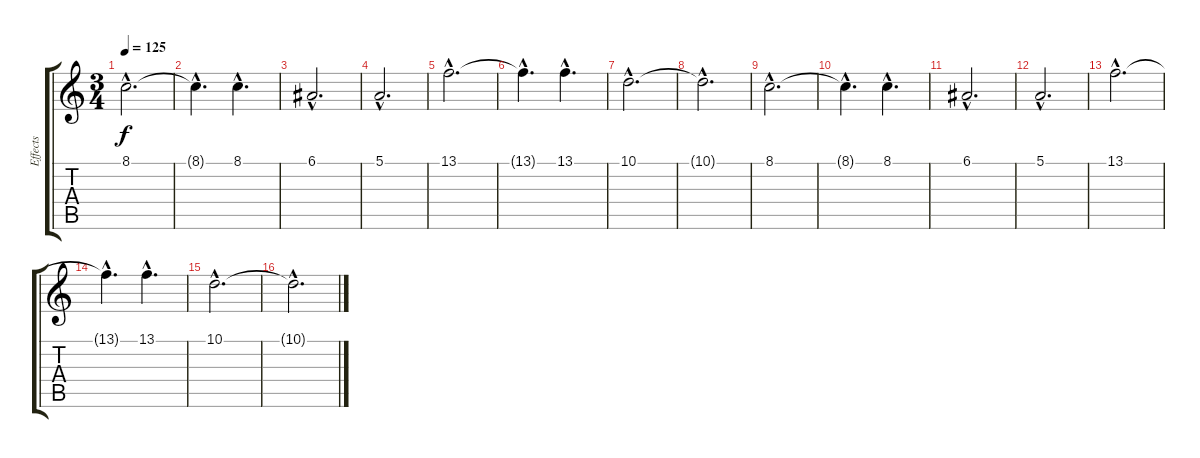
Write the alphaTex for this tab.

\track ("Effects" "Effects") {instrument fx6goblins}
\staff {score tabs}
\tuning (E4 B3 G3 D3 A2 E2) {hide}
\ts (3 4)
\tempo 125
\clef g2
\ks c
8.1{hac}.2{d dy f} |
8.1{hac t}.4{d} 8.1{hac}.4{d} |
6.1{hac}.2{d} |
5.1{hac}.2{d} |
13.1{hac}.2{d} |
13.1{hac t}.4{d} 13.1{hac}.4{d} |
10.1{hac}.2{d} |
10.1{hac t}.2{d} |
8.1{hac}.2{d} |
8.1{hac t}.4{d} 8.1{hac}.4{d} |
6.1{hac}.2{d} |
5.1{hac}.2{d} |
13.1{hac}.2{d} |
13.1{hac t}.4{d} 13.1{hac}.4{d} |
10.1{hac}.2{d} |
10.1{hac t}.2{d}
